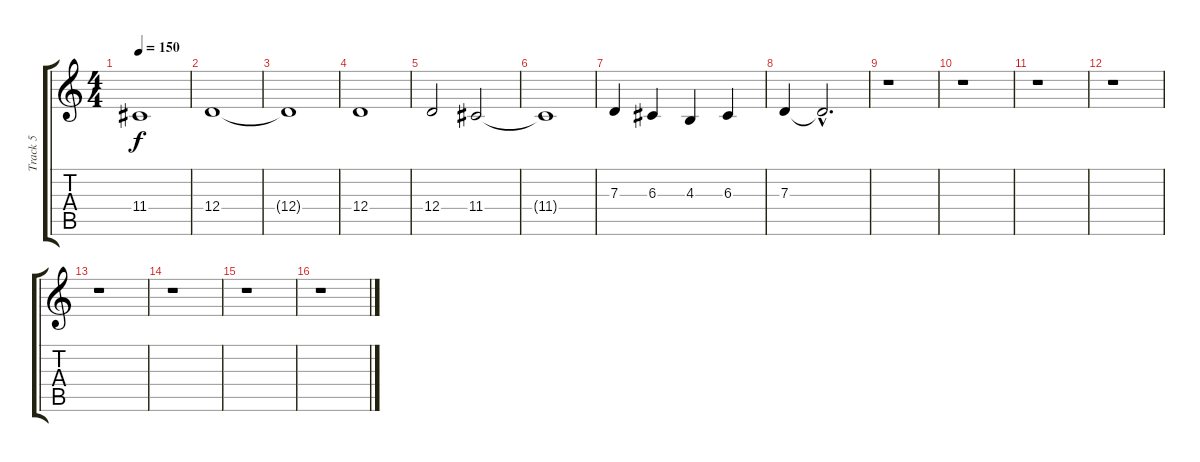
\track ("Track 5" "Track 5") {instrument altosax}
\staff {score tabs}
\tuning (E4 B3 G3 D3 A2 E2) {hide}
\ts (4 4)
\tempo 150
\clef g2
\ks c
11.4.1{dy f} |
12.4.1 |
12.4{t}.1 |
12.4.1 |
12.4.2 11.4.2 |
11.4{t}.1 |
7.3.4 6.3.4 4.3.4 6.3.4 |
7.3.4 7.3{hac t}.2{d volume 0} |
r.1 |
r.1 |
r.1 |
r.1 |
r.1 |
r.1 |
r.1 |
r.1
